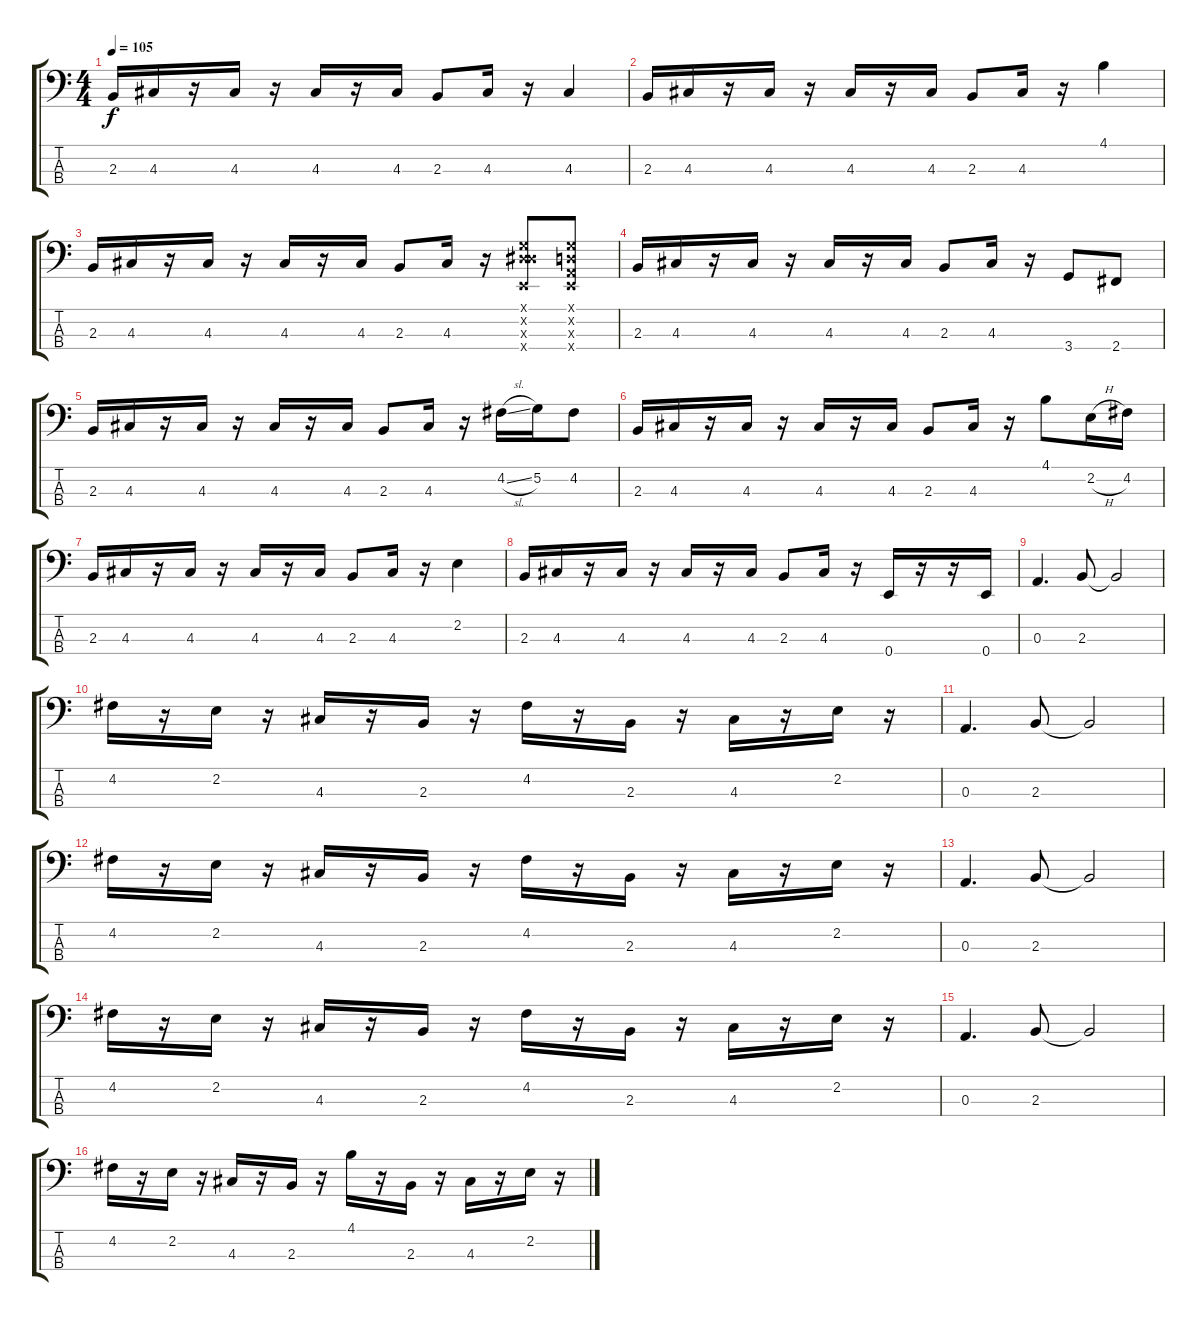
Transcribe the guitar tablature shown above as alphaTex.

\track "" {instrument electricbassfinger}
\staff {score tabs}
\tuning (G2 D2 A1 E1) {hide}
\ts (4 4)
\tempo 105
\clef f4
\ks c
2.3.16{dy f} 4.3.16 r.16 4.3.16 r.16 4.3.16 r.16 4.3.16 2.3.8 4.3.16 r.16 4.3.4 |
2.3.16 4.3.16 r.16 4.3.16 r.16 4.3.16 r.16 4.3.16 2.3.8 4.3.16 r.16 4.1.4 |
2.3.16 4.3.16 r.16 4.3.16 r.16 4.3.16 r.16 4.3.16 2.3.8 4.3.16 r.16 (0.1{x} 0.2{x} 6.3{x} 0.4{x}).8{instrument slapbass1} (0.1{x} 0.2{x} 0.3{x} 0.4{x}).8 |
2.3.16{instrument electricbassfinger} 4.3.16 r.16 4.3.16 r.16 4.3.16 r.16 4.3.16 2.3.8 4.3.16 r.16 3.4.8 2.4.8 |
2.3.16 4.3.16 r.16 4.3.16 r.16 4.3.16 r.16 4.3.16 2.3.8 4.3.16 r.16 4.2{sl}.16 5.2.16 4.2.8 |
2.3.16 4.3.16 r.16 4.3.16 r.16 4.3.16 r.16 4.3.16 2.3.8 4.3.16 r.16 4.1.8 2.2{h}.16 4.2.16 |
2.3.16 4.3.16 r.16 4.3.16 r.16 4.3.16 r.16 4.3.16 2.3.8 4.3.16 r.16 2.2.4 |
2.3.16 4.3.16 r.16 4.3.16 r.16 4.3.16 r.16 4.3.16 2.3.8 4.3.16 r.16 0.4.16 r.16 r.16 0.4.16 |
0.3.4{d} 2.3.8 2.3{t}.2 |
4.2.16 r.16 2.2.16 r.16 4.3.16 r.16 2.3.16 r.16 4.2.16 r.16 2.3.16 r.16 4.3.16 r.16 2.2.16 r.16 |
0.3.4{d} 2.3.8 2.3{t}.2 |
4.2.16 r.16 2.2.16 r.16 4.3.16 r.16 2.3.16 r.16 4.2.16 r.16 2.3.16 r.16 4.3.16 r.16 2.2.16 r.16 |
0.3.4{d} 2.3.8 2.3{t}.2 |
4.2.16 r.16 2.2.16 r.16 4.3.16 r.16 2.3.16 r.16 4.2.16 r.16 2.3.16 r.16 4.3.16 r.16 2.2.16 r.16 |
0.3.4{d} 2.3.8 2.3{t}.2 |
4.2.16 r.16 2.2.16 r.16 4.3.16 r.16 2.3.16 r.16 4.1.16 r.16 2.3.16 r.16 4.3.16 r.16 2.2.16 r.16
